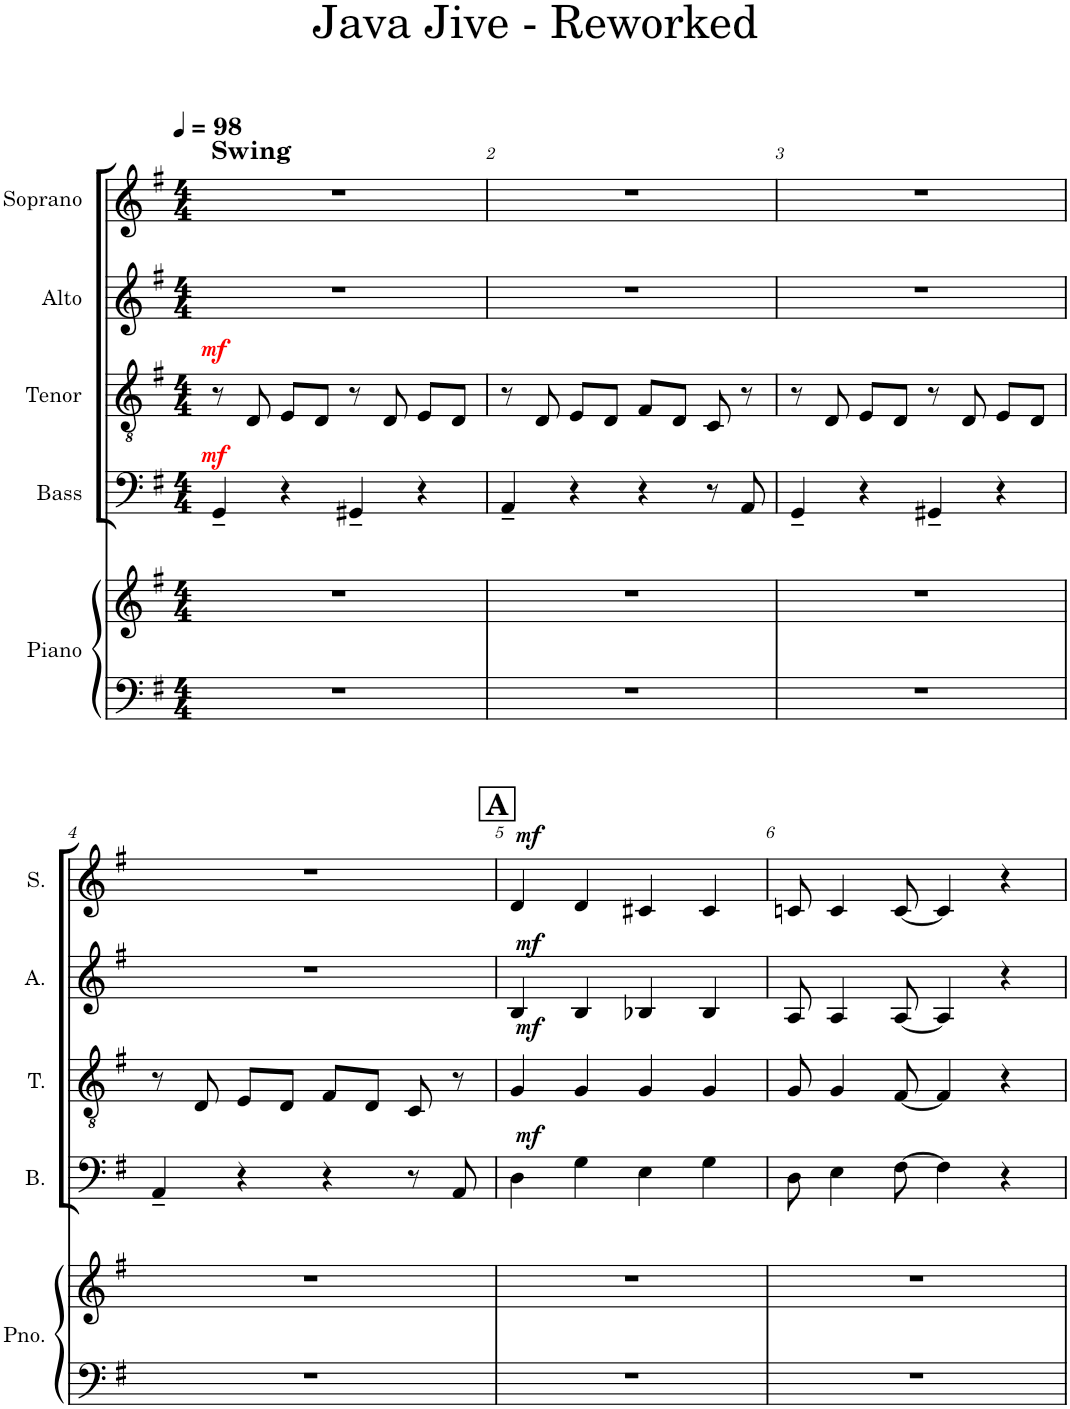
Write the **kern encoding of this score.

**kern	**kern	**kern	**dynam	**kern	**dynam	**kern	**dynam	**kern	**dynam
*part5	*part5	*part4	*part4	*part3	*part3	*part2	*part2	*part1	*part1
*staff6	*staff5	*staff4	*staff4	*staff3	*staff3	*staff2	*staff2	*staff1	*staff1
*I"Piano	*	*I"Bass	*	*I"Tenor	*	*I"Alto	*	*I"Soprano	*
*I'Pno.	*	*I'B.	*	*I'T.	*	*I'A.	*	*I'S.	*
*clefF4	*clefG2	*clefF4	*	*clefGv2	*	*clefG2	*	*clefG2	*
*k[f#]	*k[f#]	*k[f#]	*	*k[f#]	*	*k[f#]	*	*k[f#]	*
*M4/4	*M4/4	*M4/4	*	*M4/4	*	*M4/4	*	*M4/4	*
*MM98	*MM98	*MM98	*	*MM98	*	*MM98	*	*MM98	*
=1	=1	=1	=1	=1	=1	=1	=1	=1	=1
!	!	!	!	!	!	!	!	!LO:TX:a:B:t=Swing	!
!	!	!	!LO:DY:a	!	!LO:DY:a	!	!	!	!
1r	1r	4GG~/	mf	8r	mf	1r	.	1r	.
.	.	.	.	8D/	.	.	.	.	.
.	.	4r	.	8E/L	.	.	.	.	.
.	.	.	.	8D/J	.	.	.	.	.
.	.	4GG#X~/	.	8r	.	.	.	.	.
.	.	.	.	8D/	.	.	.	.	.
.	.	4r	.	8E/L	.	.	.	.	.
.	.	.	.	8D/J	.	.	.	.	.
=2	=2	=2	=2	=2	=2	=2	=2	=2	=2
1r	1r	4AA~/	.	8r	.	1r	.	1r	.
.	.	.	.	8D/	.	.	.	.	.
.	.	4r	.	8E/L	.	.	.	.	.
.	.	.	.	8D/J	.	.	.	.	.
.	.	4r	.	8F#/L	.	.	.	.	.
.	.	.	.	8D/J	.	.	.	.	.
.	.	8r	.	8C/	.	.	.	.	.
.	.	8AA/	.	8r	.	.	.	.	.
=3	=3	=3	=3	=3	=3	=3	=3	=3	=3
1r	1r	4GG~/	.	8r	.	1r	.	1r	.
.	.	.	.	8D/	.	.	.	.	.
.	.	4r	.	8E/L	.	.	.	.	.
.	.	.	.	8D/J	.	.	.	.	.
.	.	4GG#X~/	.	8r	.	.	.	.	.
.	.	.	.	8D/	.	.	.	.	.
.	.	4r	.	8E/L	.	.	.	.	.
.	.	.	.	8D/J	.	.	.	.	.
!!LO:LB:g=z
=4	=4	=4	=4	=4	=4	=4	=4	=4	=4
1r	1r	4AA~/	.	8r	.	1r	.	1r	.
.	.	.	.	8D/	.	.	.	.	.
.	.	4r	.	8E/L	.	.	.	.	.
.	.	.	.	8D/J	.	.	.	.	.
.	.	4r	.	8F#/L	.	.	.	.	.
.	.	.	.	8D/J	.	.	.	.	.
.	.	8r	.	8C/	.	.	.	.	.
.	.	8AA/	.	8r	.	.	.	.	.
!!LO:REH:place=s1:a:B:cj:fs=14:t=A
=5	=5	=5	=5	=5	=5	=5	=5	=5	=5
!	!	!	!LO:DY:a	!	!LO:DY:a	!	!LO:DY:b	!	!LO:DY:a
1r	1r	4D\	mf	4G/	mf	4B/	mf	4d/	mf
.	.	4G\	.	4G/	.	4B/	.	4d/	.
.	.	4E\	.	4G/	.	4B-X/	.	4c#X/	.
.	.	4G\	.	4G/	.	4B-/	.	4c#/	.
=6	=6	=6	=6	=6	=6	=6	=6	=6	=6
1r	1r	8D\	.	8G/	.	8A/	.	8cn/	.
.	.	4E\	.	4G/	.	4A/	.	4c/	.
.	.	[>8F#\	.	[<8F#/	.	[<8A/	.	[<8c/	.
.	.	4F#\]	.	4F#/]	.	4A/]	.	4c/]	.
.	.	4r	.	4r	.	4r	.	4r	.
=	=	=	=	=	=	=	=	=	=
*-	*-	*-	*-	*-	*-	*-	*-	*-	*-
